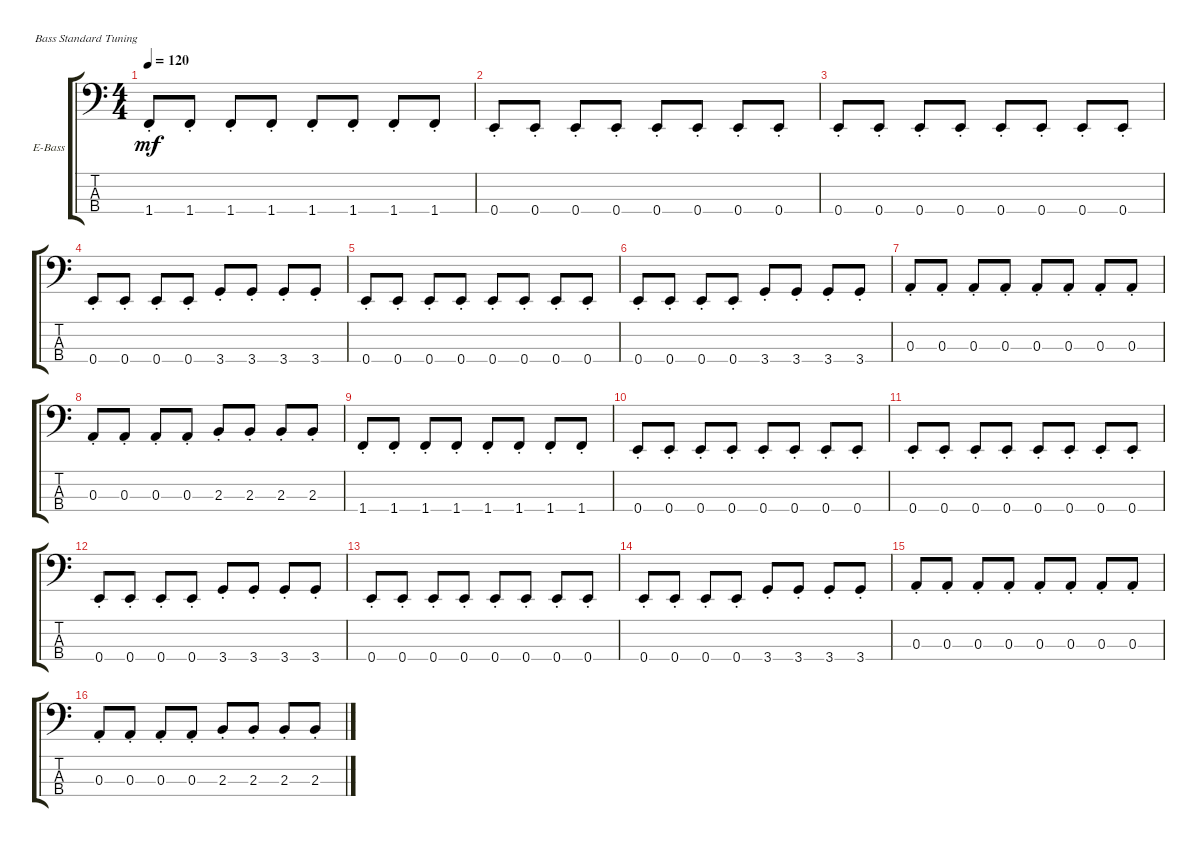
\defaultSystemsLayout 4
\bracketExtendMode groupsimilarinstruments
\firstSystemTrackNameOrientation horizontal
\otherSystemsTrackNameOrientation horizontal
\track ("А. Андреев" "E-Bass") {instrument electricbassfinger}
\staff {score tabs}
\tuning (G2 D2 A1 E1)
\ts (4 4)
\tempo 120
\clef f4
\scale
0.333333
\ks c
1.4{st}.8{dy mf} 1.4{st}.8 1.4{st}.8 1.4{st}.8 1.4{st}.8 1.4{st}.8 1.4{st}.8 1.4{st}.8 |
\scale
0.333333 0.4{st}.8 0.4{st}.8 0.4{st}.8 0.4{st}.8 0.4{st}.8 0.4{st}.8 0.4{st}.8 0.4{st}.8 |
\scale
0.333333 0.4{st}.8 0.4{st}.8 0.4{st}.8 0.4{st}.8 0.4{st}.8 0.4{st}.8 0.4{st}.8 0.4{st}.8 |
\scale
0.333333 0.4{st}.8 0.4{st}.8 0.4{st}.8 0.4{st}.8 3.4{st}.8 3.4{st}.8 3.4{st}.8 3.4{st}.8 |
\scale
0.333333 0.4{st}.8 0.4{st}.8 0.4{st}.8 0.4{st}.8 0.4{st}.8 0.4{st}.8 0.4{st}.8 0.4{st}.8 |
\scale
0.333333 0.4{st}.8 0.4{st}.8 0.4{st}.8 0.4{st}.8 3.4{st}.8 3.4{st}.8 3.4{st}.8 3.4{st}.8 |
\scale
0.333333 0.3{st}.8 0.3{st}.8 0.3{st}.8 0.3{st}.8 0.3{st}.8 0.3{st}.8 0.3{st}.8 0.3{st}.8 |
\scale
0.333333 0.3{st}.8 0.3{st}.8 0.3{st}.8 0.3{st}.8 2.3{st}.8 2.3{st}.8 2.3{st}.8 2.3{st}.8 |
\scale
0.333333 1.4{st}.8 1.4{st}.8 1.4{st}.8 1.4{st}.8 1.4{st}.8 1.4{st}.8 1.4{st}.8 1.4{st}.8 |
\scale
0.333333 0.4{st}.8 0.4{st}.8 0.4{st}.8 0.4{st}.8 0.4{st}.8 0.4{st}.8 0.4{st}.8 0.4{st}.8 |
\scale
0.333333 0.4{st}.8 0.4{st}.8 0.4{st}.8 0.4{st}.8 0.4{st}.8 0.4{st}.8 0.4{st}.8 0.4{st}.8 |
\scale
0.333333 0.4{st}.8 0.4{st}.8 0.4{st}.8 0.4{st}.8 3.4{st}.8 3.4{st}.8 3.4{st}.8 3.4{st}.8 |
\scale
0.333333 0.4{st}.8 0.4{st}.8 0.4{st}.8 0.4{st}.8 0.4{st}.8 0.4{st}.8 0.4{st}.8 0.4{st}.8 |
\scale
0.333333 0.4{st}.8 0.4{st}.8 0.4{st}.8 0.4{st}.8 3.4{st}.8 3.4{st}.8 3.4{st}.8 3.4{st}.8 |
\scale
0.333333 0.3{st}.8 0.3{st}.8 0.3{st}.8 0.3{st}.8 0.3{st}.8 0.3{st}.8 0.3{st}.8 0.3{st}.8 |
\scale
0.333333 0.3{st}.8 0.3{st}.8 0.3{st}.8 0.3{st}.8 2.3{st}.8 2.3{st}.8 2.3{st}.8 2.3{st}.8
